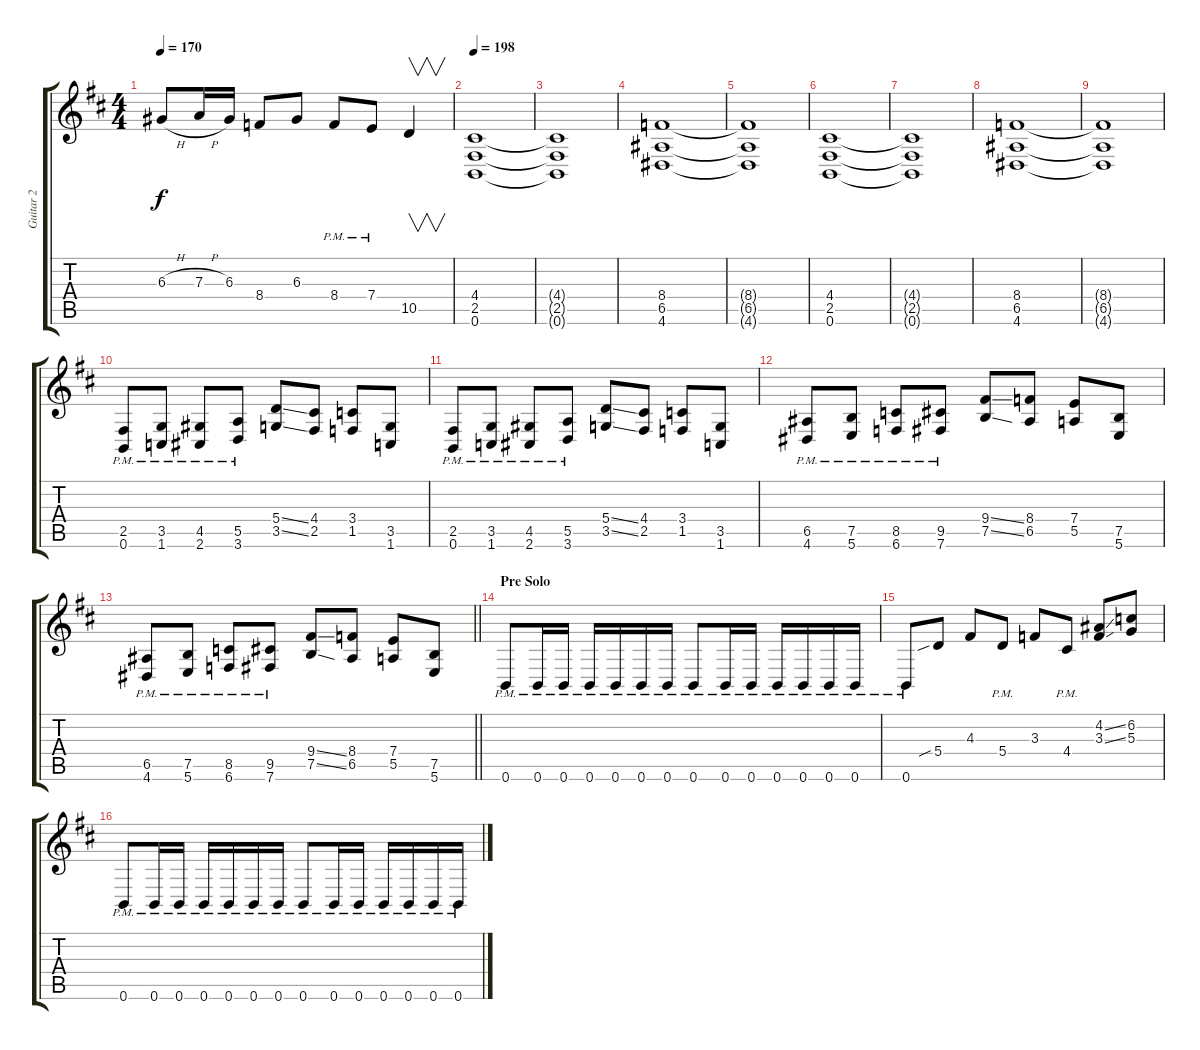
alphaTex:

\track ("Guitar 2" "Guitar 2") {instrument distortionguitar}
\staff {score tabs}
\tuning (B3 Gb3 D3 A2 E2 B1) {hide}
\ts (4 4)
\tempo 170
\clef g2
\ks d
6.3{h}.8{dy f} 7.3{h}.16 6.3.16 8.4.8 6.3.8 8.4{pm}.8 7.4{pm}.8 10.5.4{v} |
\tempo 198
(4.4 2.5 0.6).1 |
(4.4{t} 2.5{t} 0.6{t}).1 |
(8.4 6.5 4.6).1 |
(8.4{t} 6.5{t} 4.6{t}).1 |
(4.4 2.5 0.6).1 |
(4.4{t} 2.5{t} 0.6{t}).1 |
(8.4 6.5 4.6).1 |
(8.4{t} 6.5{t} 4.6{t}).1 |
(2.5{pm} 0.6{pm}).8 (3.5{pm} 1.6{pm}).8 (4.5{pm} 2.6{pm}).8 (5.5{pm} 3.6{pm}).8 (5.4{ss} 3.5{ss}).8 (4.4 2.5).8 (3.4 1.5).8 (3.5 1.6).8 |
(2.5{pm} 0.6{pm}).8 (3.5{pm} 1.6{pm}).8 (4.5{pm} 2.6{pm}).8 (5.5{pm} 3.6{pm}).8 (5.4{ss} 3.5{ss}).8 (4.4 2.5).8 (3.4 1.5).8 (3.5 1.6).8 |
(6.5{pm} 4.6{pm}).8 (7.5{pm} 5.6{pm}).8 (8.5{pm} 6.6{pm}).8 (9.5{pm} 7.6{pm}).8 (9.4{ss} 7.5{ss}).8 (8.4 6.5).8 (7.4 5.5).8 (7.5 5.6).8 |
\barLineRight lightlight
(6.5{pm} 4.6{pm}).8 (7.5{pm} 5.6{pm}).8 (8.5{pm} 6.6{pm}).8 (9.5{pm} 7.6{pm}).8 (9.4{ss} 7.5{ss}).8 (8.4 6.5).8 (7.4 5.5).8 (7.5 5.6).8 |
\section ("" "Pre Solo")
0.6{pm}.8 0.6{pm}.16 0.6{pm}.16 0.6{pm}.16 0.6{pm}.16 0.6{pm}.16 0.6{pm}.16 0.6{pm}.8 0.6{pm}.16 0.6{pm}.16 0.6{pm}.16 0.6{pm}.16 0.6{pm}.16 0.6{pm}.16 |
0.6{pm}.8 5.4{sib}.8 4.3.8 5.4{pm}.8 3.3.8 4.4{pm}.8 (4.2{ss} 3.3{ss}).8 (6.2 5.3).8 |
0.6{pm}.8 0.6{pm}.16 0.6{pm}.16 0.6{pm}.16 0.6{pm}.16 0.6{pm}.16 0.6{pm}.16 0.6{pm}.8 0.6{pm}.16 0.6{pm}.16 0.6{pm}.16 0.6{pm}.16 0.6{pm}.16 0.6{pm}.16
